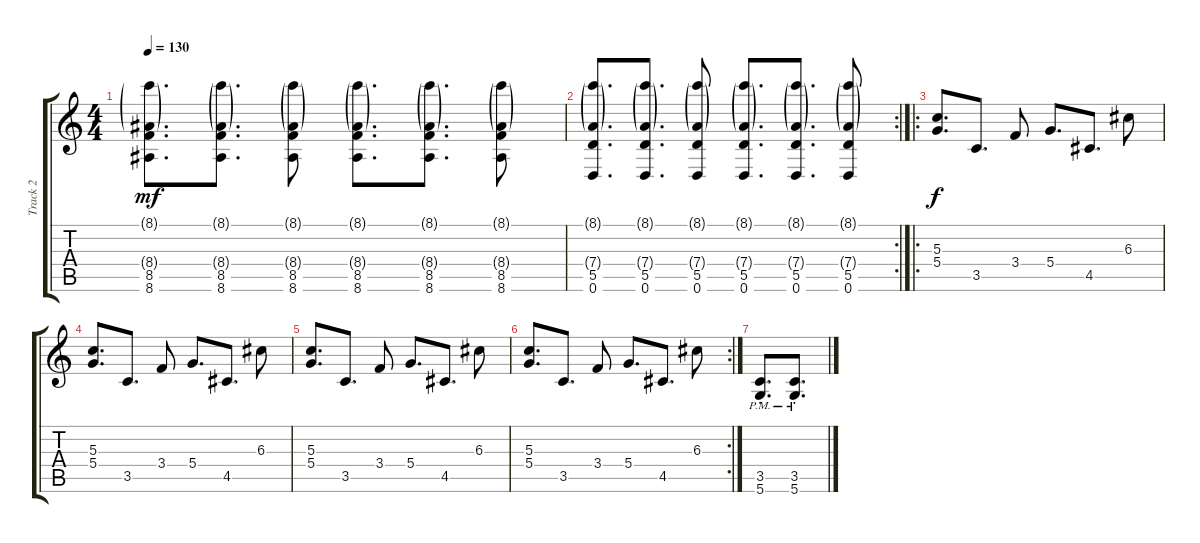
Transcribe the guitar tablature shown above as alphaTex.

\track ("Track 2" "Track 2") {instrument electricguitarclean}
\staff {score tabs}
\tuning (E4 B3 G3 D3 A2 D2) {hide}
\ts (4 4)
\tempo 130
\clef g2
\ks c
(8.1{g} 8.4{g} 8.5 8.6).8{d dy mf} (8.1{g} 8.4{g} 8.5 8.6).8{d} (8.1{g} 8.4{g} 8.5 8.6).8 (8.1{g} 8.4{g} 8.5 8.6).8{d} (8.1{g} 8.4{g} 8.5 8.6).8{d} (8.1{g} 8.4{g} 8.5 8.6).8 |
\rc 2
(8.1{g} 7.4{g} 5.5 0.6).8{d} (8.1{g} 7.4{g} 5.5 0.6).8{d} (8.1{g} 7.4{g} 5.5 0.6).8 (8.1{g} 7.4{g} 5.5 0.6).8{d} (8.1{g} 7.4{g} 5.5 0.6).8{d} (8.1{g} 7.4{g} 5.5 0.6).8 |
\ro
(5.3 5.4).8{d dy f} 3.5.8{d} 3.4.8 5.4.8{d} 4.5.8{d} 6.3.8 |
(5.3 5.4).8{d} 3.5.8{d} 3.4.8 5.4.8{d} 4.5.8{d} 6.3.8 |
(5.3 5.4).8{d} 3.5.8{d} 3.4.8 5.4.8{d} 4.5.8{d} 6.3.8 |
\rc 2
(5.3 5.4).8{d} 3.5.8{d} 3.4.8 5.4.8{d} 4.5.8{d} 6.3.8 |
(3.5{pm st} 5.6{pm st}).8{d volume 16 instrument overdrivenguitar} (3.5{pm st} 5.6{pm st}).8{d}
